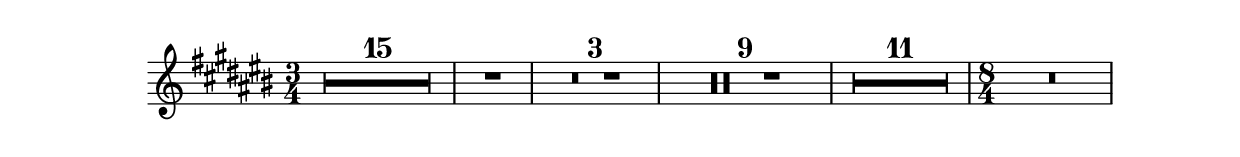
\version "2.1.7"
\header{

texidoc="
Multiple measure rests do not collide with barlines and clefs.  They
are not expanded when you set @code{Score.skipBars}.  Although the
multi-measure-rest is a Spanner, minimum distances are set to keep it
colliding from barlines. 

Rests over measures during longer than 2 wholes use breve rests. When
more than 10 or more measures (tunable through @code{expand-limit})
are used then a different symbol is used.

"
}


\score { \notes {
    \time 3/4 \key cis \major
    R2.*15
  
    R2.
    R2.*3
    R2.*9
    R2.*11

\time 8/4 R1*2
}
	\paper {
	\translator {
		\ScoreContext
		skipBars = ##t
	}
	raggedright = ##t	
	}
}

